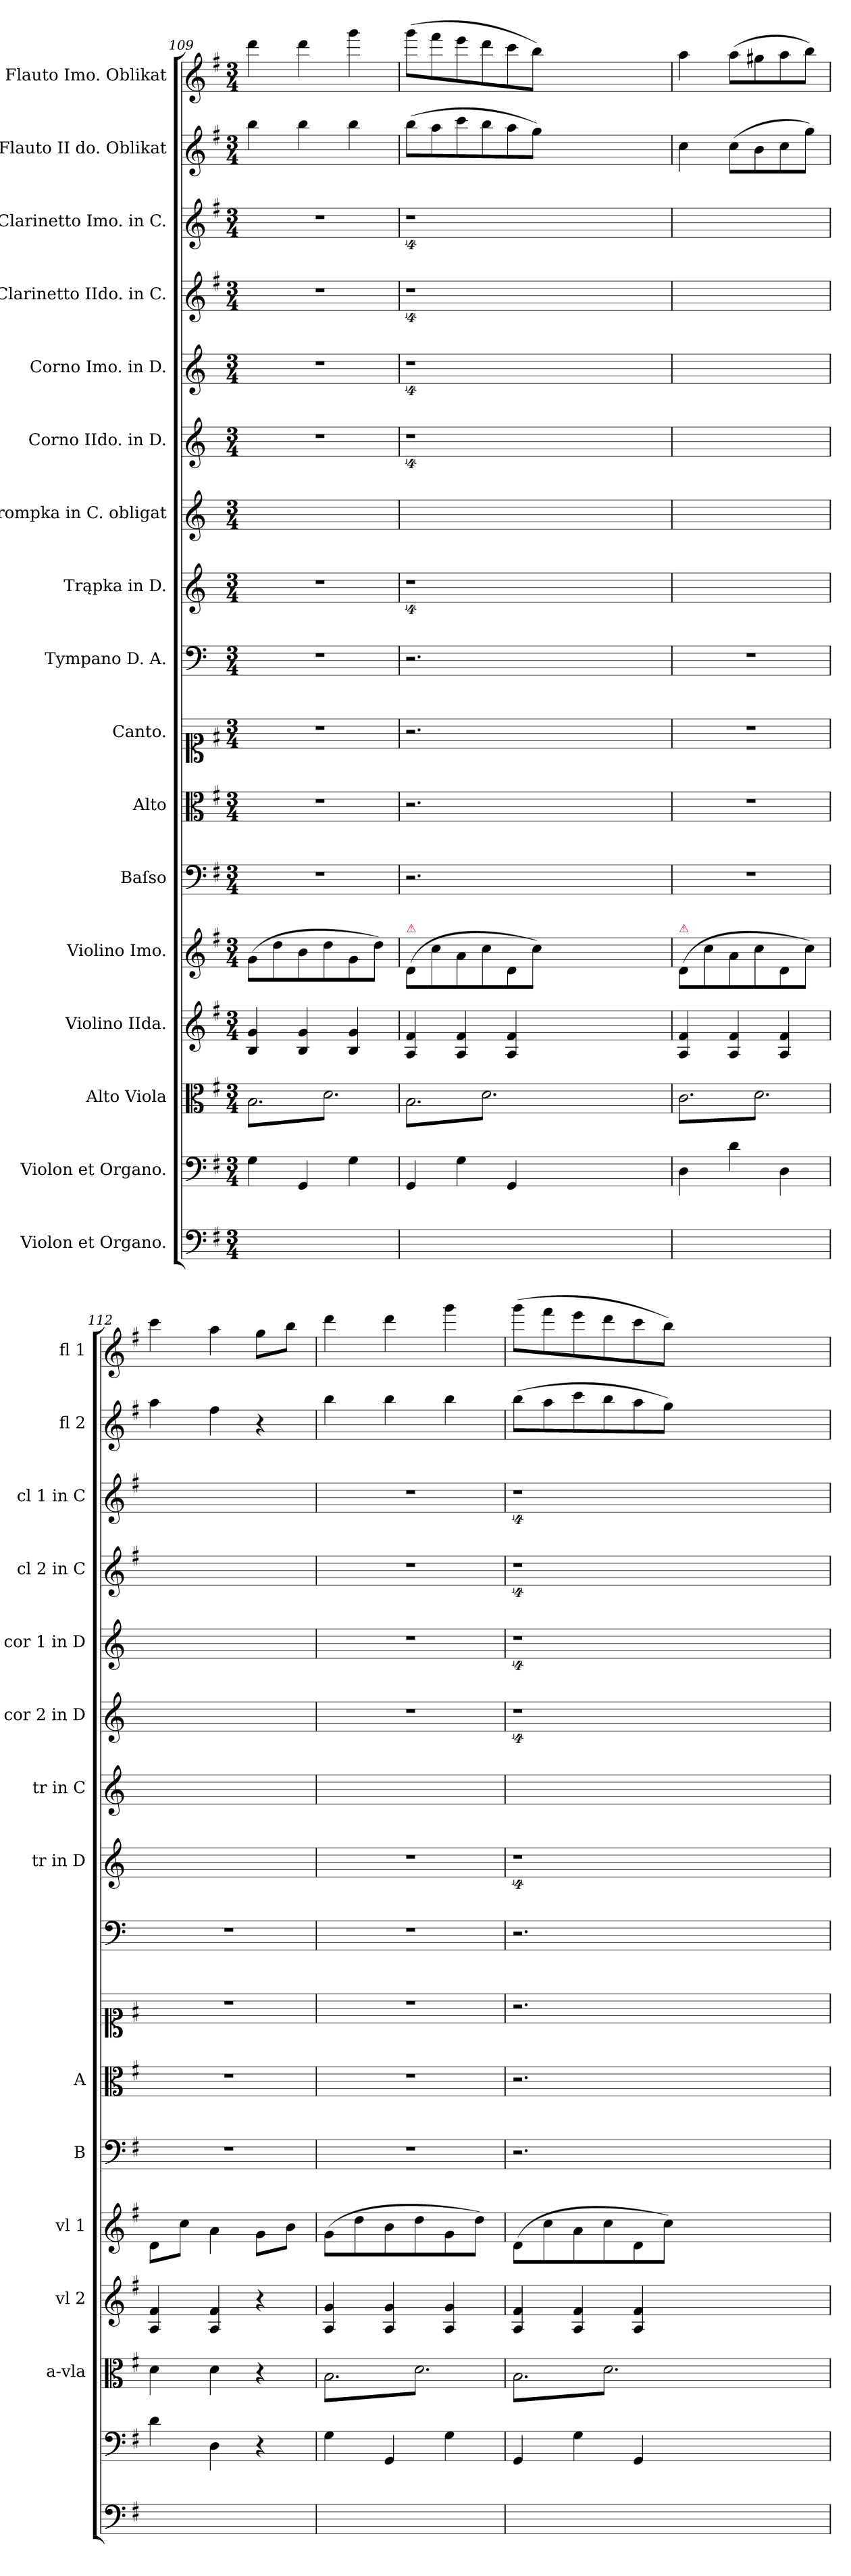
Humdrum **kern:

**kern	**kern	**kern	**kern	**kern	**kern	**kern	**kern	**kern	**kern	**kern	**kern	**kern	**kern	**kern	**kern	**kern
*part17	*part16	*part15	*part14	*part13	*part12	*part11	*part10	*part9	*part8	*part7	*part6	*part5	*part4	*part3	*part2	*part1
*staff17	*staff16	*staff15	*staff14	*staff13	*staff12	*staff11	*staff10	*staff9	*staff8	*staff7	*staff6	*staff5	*staff4	*staff3	*staff2	*staff1
*I"Violon et Organo.	*I"Violon et Organo.	*I"Alto Viola	*I"Violino IIda.	*I"Violino Imo.	*I"Baſso	*I"Alto	*I"Canto.	*I"Tympano D. A.	*I"Trąpka in D.	*I"Trompka in C. obligat	*I"Corno IIdo. in D.	*I"Corno Imo. in D.	*I"Clarinetto IIdo. in C.	*I"Clarinetto Imo. in C.	*I"Flauto II do. Oblikat	*I"Flauto Imo. Oblikat
*	*	*I'a-vla	*I'vl 2	*I'vl 1	*I'B	*I'A	*	*	*I'tr in D	*I'tr in C	*I'cor 2 in D	*I'cor 1 in D	*I'cl 2 in C	*I'cl 1 in C	*I'fl 2	*I'fl 1
*clefF4	*clefF4	*clefC3	*clefG2	*clefG2	*clefF4	*clefC3	*clefC1	*clefF4	*clefG2	*clefG2	*clefG2	*clefG2	*clefG2	*clefG2	*clefG2	*clefG2
*	*	*	*	*	*	*	*	*ITrd-1c-2	*ITrd-1c-2	*ITrd-1c-2	*ITrd6c10	*ITrd6c10	*	*	*	*
*k[f#]	*k[f#]	*k[f#]	*k[f#]	*k[f#]	*k[f#]	*k[f#]	*k[f#]	*k[f#c#]	*k[f#c#]	*k[f#c#]	*k[f#c#]	*k[f#c#]	*k[f#]	*k[f#]	*k[f#]	*k[f#]
*M3/4	*M3/4	*M3/4	*M3/4	*M3/4	*M3/4	*M3/4	*M3/4	*M3/4	*M3/4	*M3/4	*M3/4	*M3/4	*M3/4	*M3/4	*M3/4	*M3/4
=109	=109	=109	=109	=109	=109	=109	=109	=109	=109	=109	=109	=109	=109	=109	=109	=109
*	*	*tremolo	*	*	*	*	*	*	*	*	*	*	*	*	*	*
4G\yy	4G\	(8B\L	4B/ 4g/	(8g\L	2.r	2.r	2.r	2.r	2.r	2.ryy	2.r	2.r	2.r	2.r	4bb\	4ddd\
.	.	8d\)	.	8dd\	.	.	.	.	.	.	.	.	.	.	.	.
4GG/yy	4GG/	8B\	4B/ 4g/	8b\	.	.	.	.	.	.	.	.	.	.	4bb\	4ddd\
.	.	8d\)	.	8dd\	.	.	.	.	.	.	.	.	.	.	.	.
4G\yy	4G\	8B\	4B/ 4g/	8g\	.	.	.	.	.	.	.	.	.	.	4bb\	4ggg\
.	.	8d\)J	.	8dd\J)	.	.	.	.	.	.	.	.	.	.	.	.
=110	=110	=110	=110	=110	=110	=110	=110	=110	=110	=110	=110	=110	=110	=110	=110	=110
!	!	!	!	!LO:TX:a:color=crimson:t=⚠	!	!	!	!	!	!	!	!	!	!	!	!
4GG/yy	4GG/	(8B\L	4A/ 4f#/	(8d/L	2.r	2.r	2.r	2.r	4%9r	2.ryy	4%9r	4%9r	4%9r	4%9r	(8bb\L	(8ggg\L
.	.	8d\)	.	8cc\	.	.	.	.	.	.	.	.	.	.	8aa\	8fff#\
4G\yy	4G\	8B\	4A/ 4f#/	8a\	.	.	.	.	.	.	.	.	.	.	8ccc\	8eee\
.	.	8d\)	.	8cc\	.	.	.	.	.	.	.	.	.	.	8bb\	8ddd\
4GG/yy	4GG/	8B\	4A/ 4f#/	8d/	.	.	.	.	.	.	.	.	.	.	8aa\	8ccc\
.	.	8d\)J	.	8cc\J)	.	.	.	.	.	.	.	.	.	.	8gg\J)	8bb\J)
1.ryy	1.ryy	1.ryy	1.ryy	1.ryy	1.ryy	1.ryy	1.ryy	1.ryy	.	1.ryy	.	.	.	.	1.ryy	1.ryy
.	.	.	.	.	.	.	.	.	.	.	.	.	.	.	.	.
.	.	.	.	.	.	.	.	.	.	.	.	.	.	.	.	.
=111	=111	=111	=111	=111	=111	=111	=111	=111	=111	=111	=111	=111	=111	=111	=111	=111
!	!	!	!	!LO:TX:a:color=crimson:t=⚠	!	!	!	!	!	!	!	!	!	!	!	!
4D\yy	4D\	(8c\L	4A/ 4f#/	(8d/L	2.r	2.r	2.r	2.r	2.ryy	2.ryy	2.ryy	2.ryy	2.ryy	2.ryy	4cc\	4aa\
.	.	8d\)	.	8cc\	.	.	.	.	.	.	.	.	.	.	.	.
4d\yy	4d\	8c\	4A/ 4f#/	8a\	.	.	.	.	.	.	.	.	.	.	(8cc\L	(8aa\L
.	.	8d\)	.	8cc\	.	.	.	.	.	.	.	.	.	.	8b\	8gg#X\
4D\yy	4D\	8c\	4A/ 4f#/	8d/	.	.	.	.	.	.	.	.	.	.	8cc\	8aa\
.	.	8d\)J	.	8cc\J)	.	.	.	.	.	.	.	.	.	.	8gg\J)	8bb\J)
*	*	*Xtremolo	*	*	*	*	*	*	*	*	*	*	*	*	*	*
=112	=112	=112	=112	=112	=112	=112	=112	=112	=112	=112	=112	=112	=112	=112	=112	=112
4d\yy	4d\	4d\	4A/ 4f#/	8d\L	2.r	2.r	2.r	2.r	2.ryy	2.ryy	2.ryy	2.ryy	2.ryy	2.ryy	4aa\	4ccc\
.	.	.	.	8cc\J	.	.	.	.	.	.	.	.	.	.	.	.
4D\yy	4D\	4d\	4A/ 4f#/	4a\	.	.	.	.	.	.	.	.	.	.	4ff#\	4aa\
4ryy	4r	4r	4r	8g\L	.	.	.	.	.	.	.	.	.	.	4r	8gg\L
.	.	.	.	8b\J	.	.	.	.	.	.	.	.	.	.	.	8bb\J
=113	=113	=113	=113	=113	=113	=113	=113	=113	=113	=113	=113	=113	=113	=113	=113	=113
*	*	*tremolo	*	*	*	*	*	*	*	*	*	*	*	*	*	*
4G\yy	4G\	(8B\L	4A/ 4g/	(8g\L	2.r	2.r	2.r	2.r	2.r	2.ryy	2.r	2.r	2.r	2.r	4bb\	4ddd\
.	.	8d\)	.	8dd\	.	.	.	.	.	.	.	.	.	.	.	.
4GG/yy	4GG/	8B\	4A/ 4g/	8b\	.	.	.	.	.	.	.	.	.	.	4bb\	4ddd\
.	.	8d\)	.	8dd\	.	.	.	.	.	.	.	.	.	.	.	.
4G\yy	4G\	8B\	4A/ 4g/	8g\	.	.	.	.	.	.	.	.	.	.	4bb\	4ggg\
.	.	8d\)J	.	8dd\J)	.	.	.	.	.	.	.	.	.	.	.	.
=114	=114	=114	=114	=114	=114	=114	=114	=114	=114	=114	=114	=114	=114	=114	=114	=114
4GG/yy	4GG/	(8B\L	4A/ 4f#/	(8d\L	2.r	2.r	2.r	2.r	4%9r	2.ryy	4%9r	4%9r	4%9r	4%9r	(8bb\L	(8ggg\L
.	.	8d\)	.	8cc\	.	.	.	.	.	.	.	.	.	.	8aa\	8fff#\
4G\yy	4G\	8B\	4A/ 4f#/	8a\	.	.	.	.	.	.	.	.	.	.	8ccc\	8eee\
.	.	8d\)	.	8cc\	.	.	.	.	.	.	.	.	.	.	8bb\	8ddd\
4GG/yy	4GG/	8B\	4A/ 4f#/	8d\	.	.	.	.	.	.	.	.	.	.	8aa\	8ccc\
.	.	8d\)J	.	8cc\J)	.	.	.	.	.	.	.	.	.	.	8gg\J)	8bb\J)
*	*	*Xtremolo	*	*	*	*	*	*	*	*	*	*	*	*	*	*
1.ryy	1.ryy	1.ryy	1.ryy	1.ryy	1.ryy	1.ryy	1.ryy	1.ryy	.	1.ryy	.	.	.	.	1.ryy	1.ryy
.	.	.	.	.	.	.	.	.	.	.	.	.	.	.	.	.
.	.	.	.	.	.	.	.	.	.	.	.	.	.	.	.	.
=	=	=	=	=	=	=	=	=	=	=	=	=	=	=	=	=
*-	*-	*-	*-	*-	*-	*-	*-	*-	*-	*-	*-	*-	*-	*-	*-	*-
